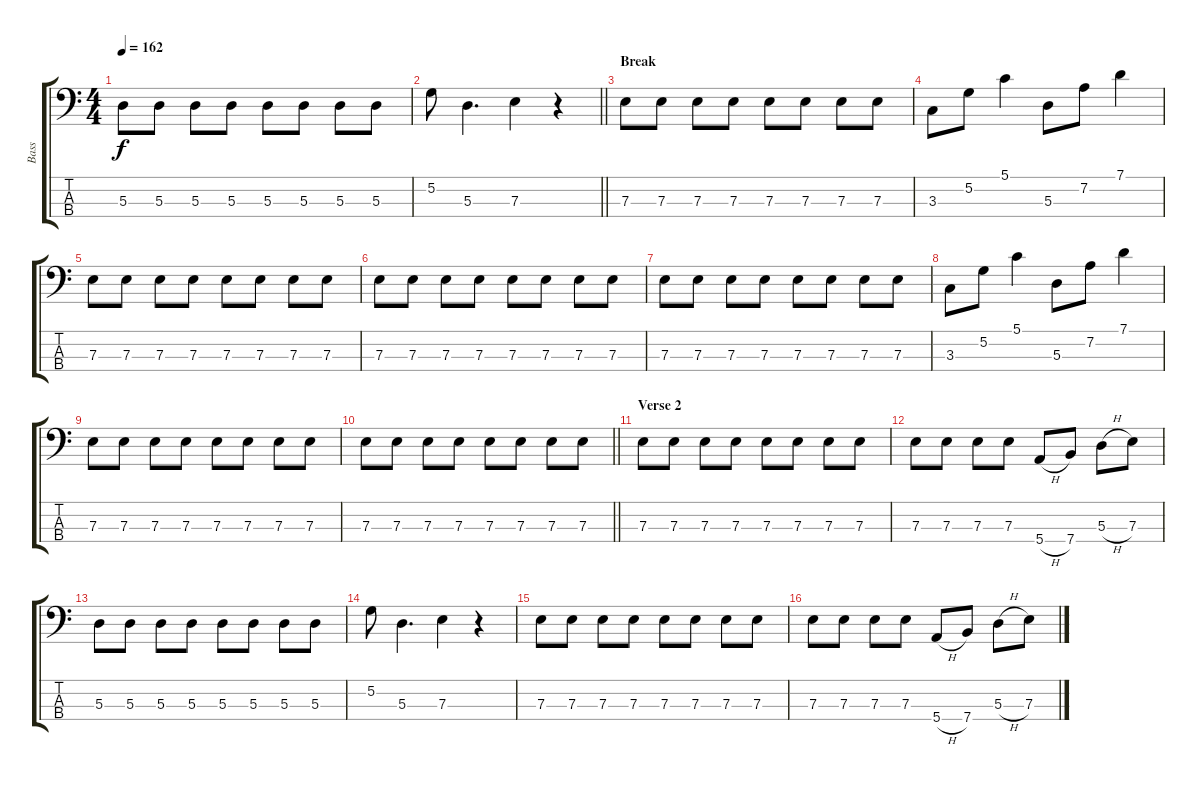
\track ("Bass" "Bass") {instrument electricbassfinger}
\staff {score tabs}
\tuning (G2 D2 A1 E1) {hide}
\ts (4 4)
\tempo 162
\clef f4
\ks c
5.3.8{dy f} 5.3.8 5.3.8 5.3.8 5.3.8 5.3.8 5.3.8 5.3.8 |
\barLineRight lightlight
5.2.8 5.3.4{d} 7.3.4 r.4 |
\section ("" "Break")
7.3.8 7.3.8 7.3.8 7.3.8 7.3.8 7.3.8 7.3.8 7.3.8 |
3.3.8 5.2.8 5.1.4 5.3.8 7.2.8 7.1.4 |
7.3.8 7.3.8 7.3.8 7.3.8 7.3.8 7.3.8 7.3.8 7.3.8 |
7.3.8 7.3.8 7.3.8 7.3.8 7.3.8 7.3.8 7.3.8 7.3.8 |
7.3.8 7.3.8 7.3.8 7.3.8 7.3.8 7.3.8 7.3.8 7.3.8 |
3.3.8 5.2.8 5.1.4 5.3.8 7.2.8 7.1.4 |
7.3.8 7.3.8 7.3.8 7.3.8 7.3.8 7.3.8 7.3.8 7.3.8 |
\barLineRight lightlight
7.3.8 7.3.8 7.3.8 7.3.8 7.3.8 7.3.8 7.3.8 7.3.8 |
\section ("" "Verse 2")
7.3.8 7.3.8 7.3.8 7.3.8 7.3.8 7.3.8 7.3.8 7.3.8 |
7.3.8 7.3.8 7.3.8 7.3.8 5.4{h}.8 7.4.8 5.3{h}.8 7.3.8 |
5.3.8 5.3.8 5.3.8 5.3.8 5.3.8 5.3.8 5.3.8 5.3.8 |
5.2.8 5.3.4{d} 7.3.4 r.4 |
7.3.8 7.3.8 7.3.8 7.3.8 7.3.8 7.3.8 7.3.8 7.3.8 |
7.3.8 7.3.8 7.3.8 7.3.8 5.4{h}.8 7.4.8 5.3{h}.8 7.3.8
